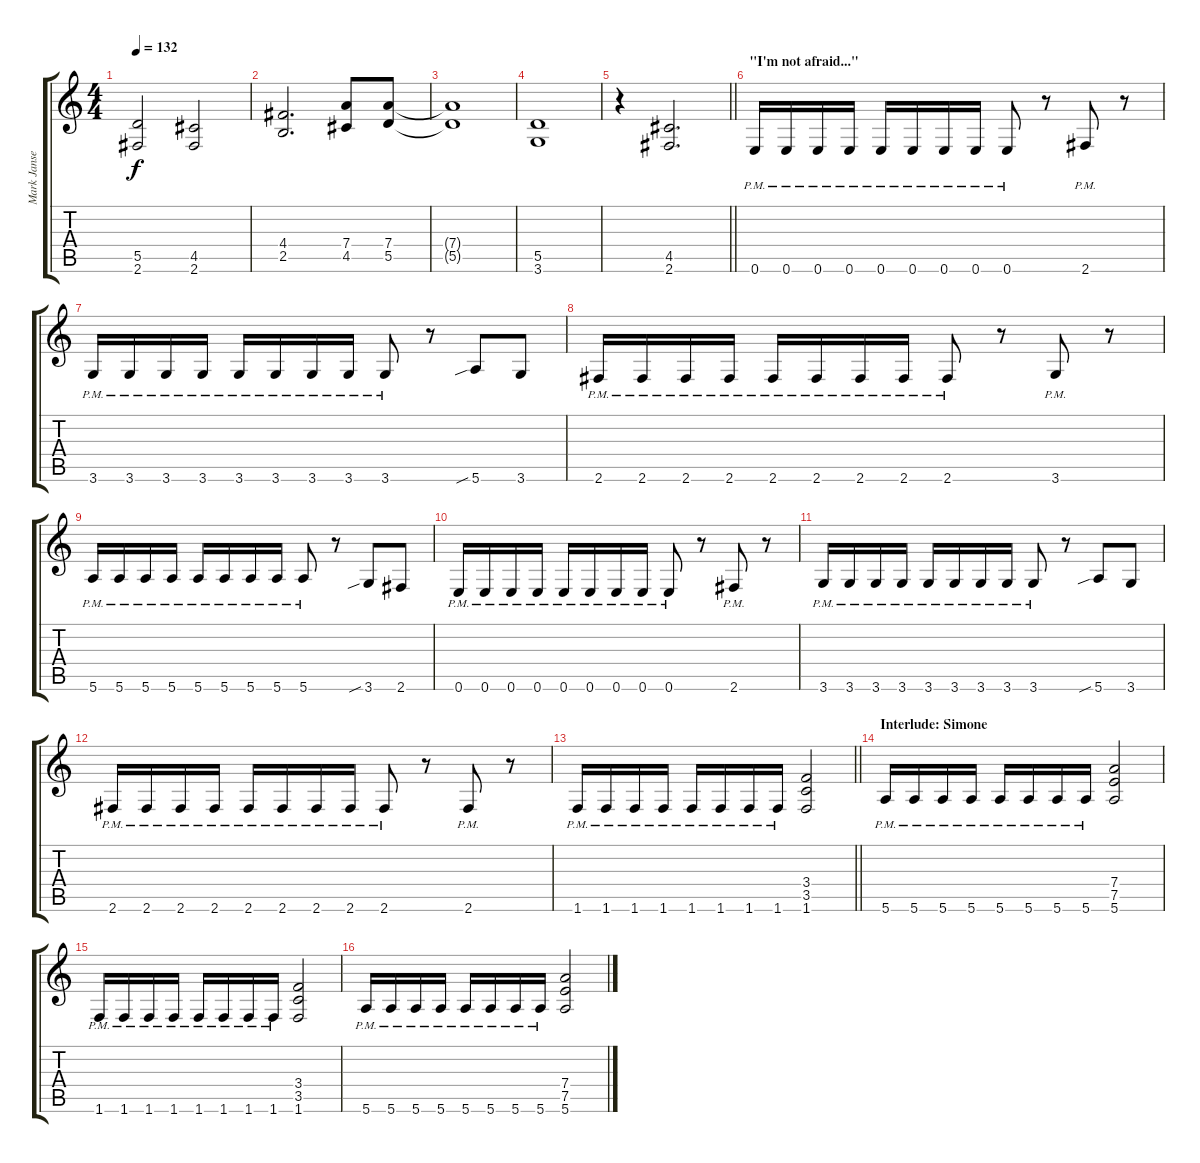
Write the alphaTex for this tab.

\track ("Mark Jansen" "Mark Janse") {instrument distortionguitar}
\staff {score tabs}
\tuning (E4 B3 G3 D3 A2 E2) {hide}
\ts (4 4)
\tempo 132
\clef g2
\ks c
(5.5 2.6).2{dy f} (4.5 2.6).2 |
(4.4 2.5).2{d} (7.4 4.5).8 (7.4 5.5).8 |
(7.4{t} 5.5{t}).1 |
(5.5 3.6).1 |
\barLineRight lightlight
r.4 (4.5 2.6).2{d} |
\section ("" "\"I'm not afraid...\"")
0.6{pm}.16 0.6{pm}.16 0.6{pm}.16 0.6{pm}.16 0.6{pm}.16 0.6{pm}.16 0.6{pm}.16 0.6{pm}.16 0.6{pm}.8 r.8 2.6{pm}.8 r.8 |
3.6{pm}.16 3.6{pm}.16 3.6{pm}.16 3.6{pm}.16 3.6{pm}.16 3.6{pm}.16 3.6{pm}.16 3.6{pm}.16 3.6{pm}.8 r.8 5.6{sib}.8 3.6.8 |
2.6{pm}.16 2.6{pm}.16 2.6{pm}.16 2.6{pm}.16 2.6{pm}.16 2.6{pm}.16 2.6{pm}.16 2.6{pm}.16 2.6{pm}.8 r.8 3.6{pm}.8 r.8 |
5.6{pm}.16 5.6{pm}.16 5.6{pm}.16 5.6{pm}.16 5.6{pm}.16 5.6{pm}.16 5.6{pm}.16 5.6{pm}.16 5.6{pm}.8 r.8 3.6{sib}.8 2.6.8 |
0.6{pm}.16 0.6{pm}.16 0.6{pm}.16 0.6{pm}.16 0.6{pm}.16 0.6{pm}.16 0.6{pm}.16 0.6{pm}.16 0.6{pm}.8 r.8 2.6{pm}.8 r.8 |
3.6{pm}.16 3.6{pm}.16 3.6{pm}.16 3.6{pm}.16 3.6{pm}.16 3.6{pm}.16 3.6{pm}.16 3.6{pm}.16 3.6{pm}.8 r.8 5.6{sib}.8 3.6.8 |
2.6{pm}.16 2.6{pm}.16 2.6{pm}.16 2.6{pm}.16 2.6{pm}.16 2.6{pm}.16 2.6{pm}.16 2.6{pm}.16 2.6{pm}.8 r.8 2.6{pm}.8 r.8 |
\barLineRight lightlight
1.6{pm}.16 1.6{pm}.16 1.6{pm}.16 1.6{pm}.16 1.6{pm}.16 1.6{pm}.16 1.6{pm}.16 1.6{pm}.16 (3.4 3.5 1.6).2 |
\section ("" "Interlude: Simone")
5.6{pm}.16 5.6{pm}.16 5.6{pm}.16 5.6{pm}.16 5.6{pm}.16 5.6{pm}.16 5.6{pm}.16 5.6{pm}.16 (7.4 7.5 5.6).2 |
1.6{pm}.16 1.6{pm}.16 1.6{pm}.16 1.6{pm}.16 1.6{pm}.16 1.6{pm}.16 1.6{pm}.16 1.6{pm}.16 (3.4 3.5 1.6).2 |
5.6{pm}.16 5.6{pm}.16 5.6{pm}.16 5.6{pm}.16 5.6{pm}.16 5.6{pm}.16 5.6{pm}.16 5.6{pm}.16 (7.4 7.5 5.6).2
